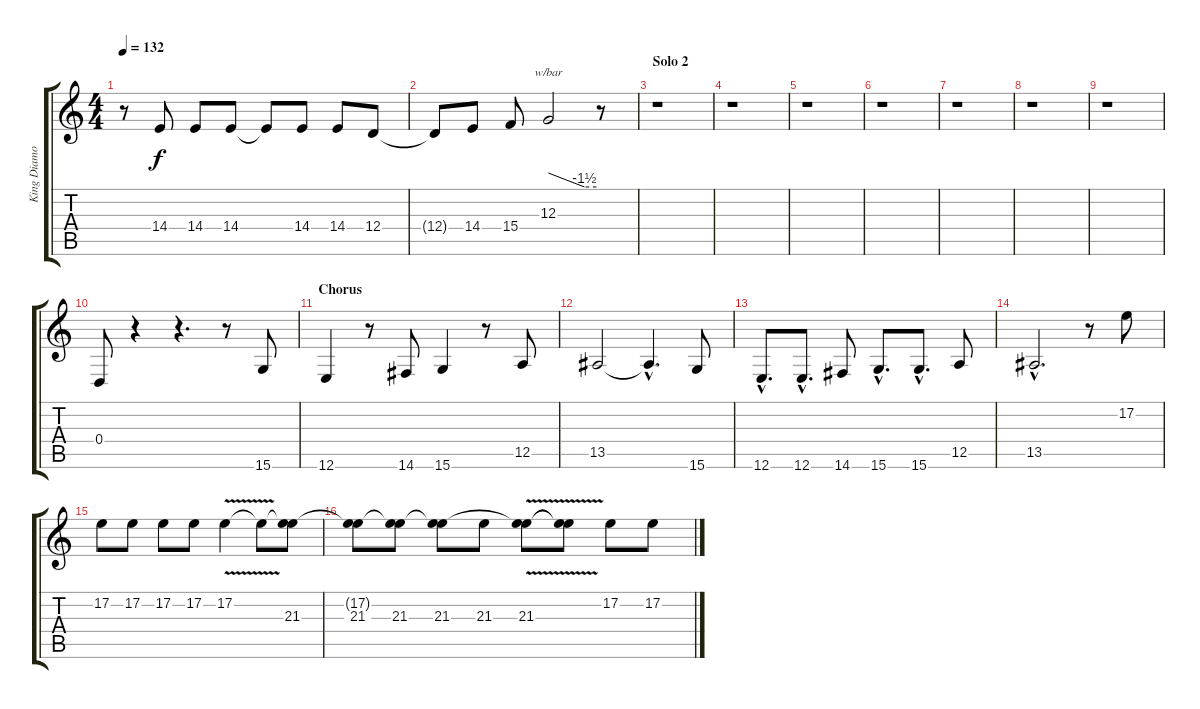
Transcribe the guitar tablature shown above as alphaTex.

\track ("King Diamond" "King Diamo") {instrument drawbarorgan}
\staff {score tabs}
\tuning (E4 B3 G3 D3 A2 E2) {hide}
\ts (4 4)
\tempo 132
\clef g2
\ks c
r.8{dy f} 14.4.8 14.4.8 14.4.8 14.4{t}.8 14.4.8 14.4.8 12.4.8 |
12.4{t}.8 14.4.8 15.4.8 12.3.2{tbe (custom default 0 0 45 -6 60 -6)} r.8 |
\section ("" "Solo 2")
r.1 |
r.1 |
r.1 |
r.1 |
r.1 |
r.1 |
r.1 |
0.4.8 r.4 r.4{d} r.8 15.6.8 |
\section ("" "Chorus")
12.6.4 r.8 14.6.8 15.6.4 r.8 12.5.8 |
13.5.2 13.5{hac t}.4{d} 15.6.8 |
12.6{hac}.8{d} 12.6{hac}.8{d} 14.6.8 15.6{hac}.8{d} 15.6{hac}.8{d} 12.5.8 |
13.5{hac}.2{d} r.8 17.2.8 |
17.2.8 17.2.8 17.2.8 17.2.8 17.2{v}.4 17.2{t}.8 (17.2{t} 21.3).8 |
(17.2{t} 21.3).8 (17.2{t} 21.3).8 (17.2{t} 21.3).8 21.3.8 (17.2{t} 21.3{v}).8 (17.2{t} 21.3{t}).8 17.2.8 17.2.8
